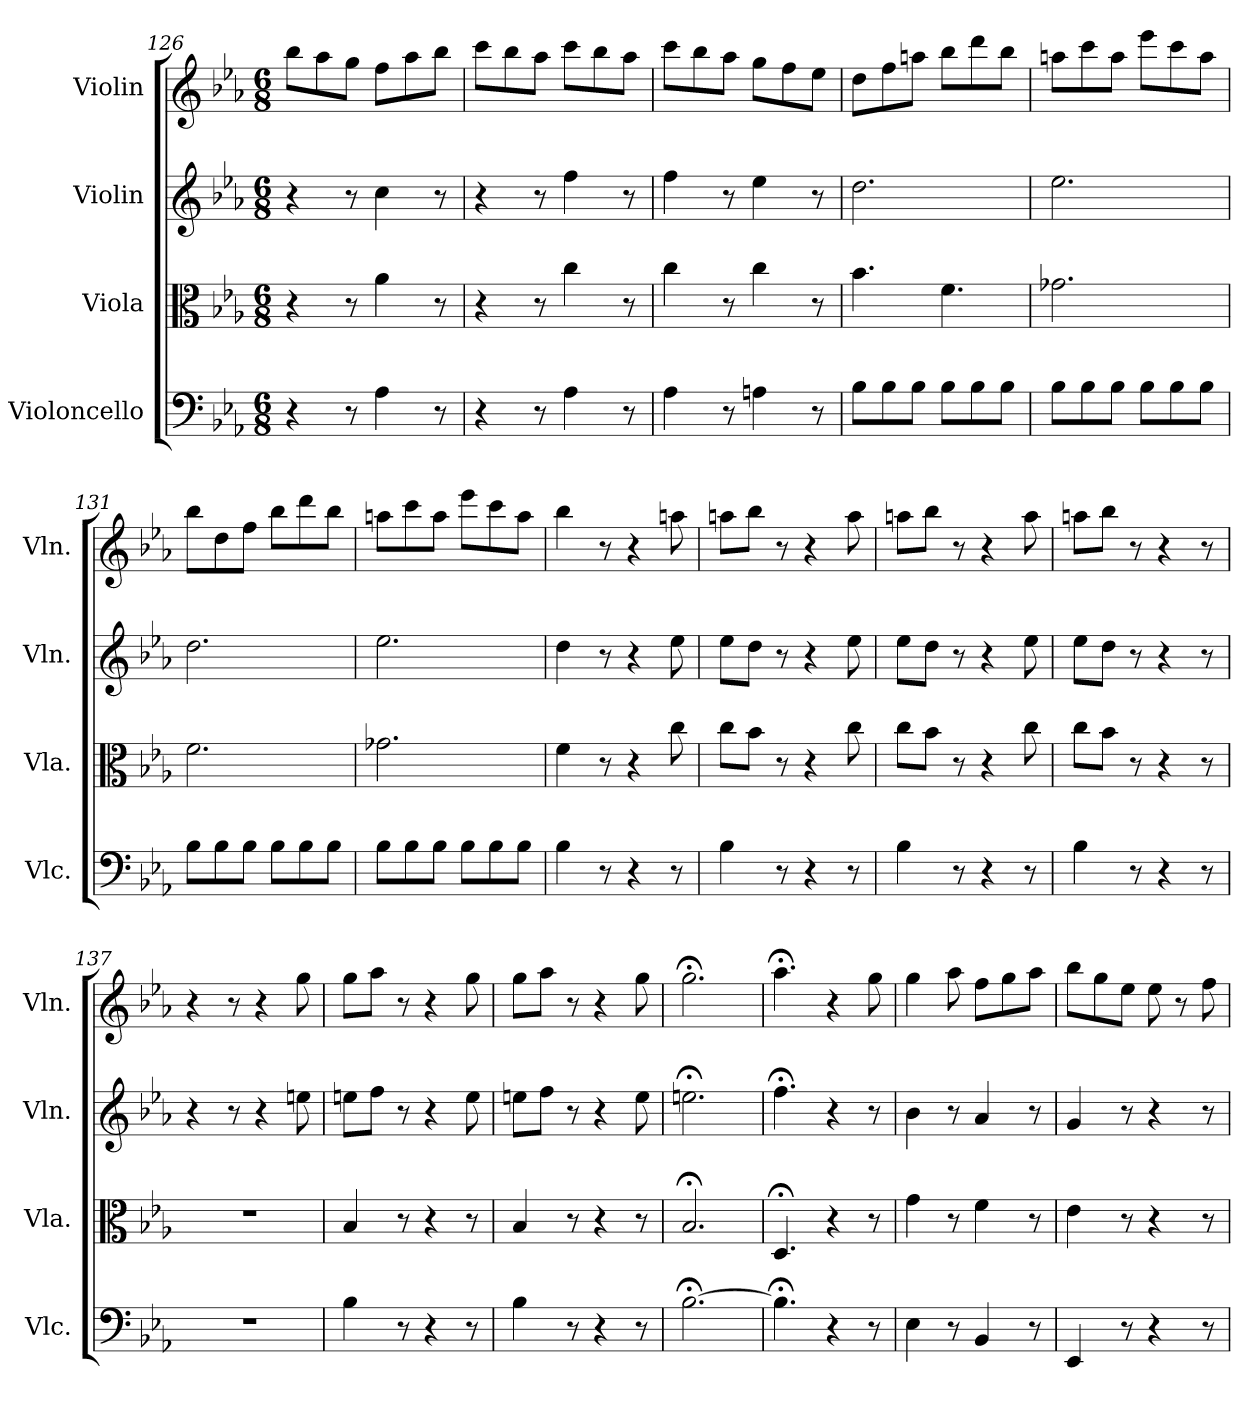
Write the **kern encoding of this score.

**kern	**kern	**kern	**kern
*part4	*part3	*part2	*part1
*staff4	*staff3	*staff2	*staff1
*I"Violoncello	*I"Viola	*I"Violin	*I"Violin
*I'Vlc.	*I'Vla.	*I'Vln.	*I'Vln.
*clefF4	*clefC3	*clefG2	*clefG2
*k[b-e-a-]	*k[b-e-a-]	*k[b-e-a-]	*k[b-e-a-]
*E-:	*E-:	*E-:	*E-:
*M6/8	*M6/8	*M6/8	*M6/8
=126	=126	=126	=126
4r	4r	4r	8bb-\L
.	.	.	8aa-\
8r	8r	8r	8gg\J
4A-\	4a-\	4cc\	8ff\L
.	.	.	8aa-\
8r	8r	8r	8bb-\J
=127	=127	=127	=127
4r	4r	4r	8ccc\L
.	.	.	8bb-\
8r	8r	8r	8aa-\J
4A-\	4cc\	4ff\	8ccc\L
.	.	.	8bb-\
8r	8r	8r	8aa-\J
=128	=128	=128	=128
4A-\	4cc\	4ff\	8ccc\L
.	.	.	8bb-\
8r	8r	8r	8aa-\J
4An\	4cc\	4ee-\	8gg\L
.	.	.	8ff\
8r	8r	8r	8ee-\J
=129	=129	=129	=129
8B-\L	4.b-\	2.dd\	8dd\L
8B-\	.	.	8ff\
8B-\J	.	.	8aan\J
8B-\L	4.f\	.	8bb-\L
8B-\	.	.	8ddd\
8B-\J	.	.	8bb-\J
=130	=130	=130	=130
8B-\L	2.g-X\	2.ee-\	8aan\L
8B-\	.	.	8ccc\
8B-\J	.	.	8aa\J
8B-\L	.	.	8eee-\L
8B-\	.	.	8ccc\
8B-\J	.	.	8aa\J
=131	=131	=131	=131
8B-\L	2.f\	2.dd\	8bb-\L
8B-\	.	.	8dd\
8B-\J	.	.	8ff\J
8B-\L	.	.	8bb-\L
8B-\	.	.	8ddd\
8B-\J	.	.	8bb-\J
=132	=132	=132	=132
8B-\L	2.g-X\	2.ee-\	8aan\L
8B-\	.	.	8ccc\
8B-\J	.	.	8aa\J
8B-\L	.	.	8eee-\L
8B-\	.	.	8ccc\
8B-\J	.	.	8aa\J
=133	=133	=133	=133
4B-\	4f\	4dd\	4bb-\
8r	8r	8r	8r
4r	4r	4r	4r
8r	8cc\	8ee-\	8aan\
=134	=134	=134	=134
4B-\	8cc\L	8ee-\L	8aan\L
.	8b-\J	8dd\J	8bb-\J
8r	8r	8r	8r
4r	4r	4r	4r
8r	8cc\	8ee-\	8aa\
=135	=135	=135	=135
4B-\	8cc\L	8ee-\L	8aan\L
.	8b-\J	8dd\J	8bb-\J
8r	8r	8r	8r
4r	4r	4r	4r
8r	8cc\	8ee-\	8aa\
=136	=136	=136	=136
4B-\	8cc\L	8ee-\L	8aan\L
.	8b-\J	8dd\J	8bb-\J
8r	8r	8r	8r
4r	4r	4r	4r
8r	8r	8r	8r
=137	=137	=137	=137
2.r	2.r	4r	4r
.	.	8r	8r
.	.	4r	4r
.	.	8een\	8gg\
=138	=138	=138	=138
4B-\	4B-/	8een\L	8gg\L
.	.	8ff\J	8aa-\J
8r	8r	8r	8r
4r	4r	4r	4r
8r	8r	8ee\	8gg\
=139	=139	=139	=139
4B-\	4B-/	8een\L	8gg\L
.	.	8ff\J	8aa-\J
8r	8r	8r	8r
4r	4r	4r	4r
8r	8r	8ee\	8gg\
=140	=140	=140	=140
[2.B-;<\	2.B-;</	2.een;<\	2.gg;<\
=141	=141	=141	=141
4.B-;<\]	4.D;</	4.ff;<\	4.aa-;<\
4r	4r	4r	4r
8r	8r	8r	8gg\
=142	=142	=142	=142
4E-\	4g\	4b-\	4gg\
8r	8r	8r	8aa-\
4BB-/	4f\	4a-/	8ff\L
.	.	.	8gg\
8r	8r	8r	8aa-\J
=143	=143	=143	=143
4EE-/	4e-\	4g/	8bb-\L
.	.	.	8gg\
8r	8r	8r	8ee-\J
4r	4r	4r	8ee-\
.	.	.	8r
8r	8r	8r	8ff\
=	=	=	=
*-	*-	*-	*-
